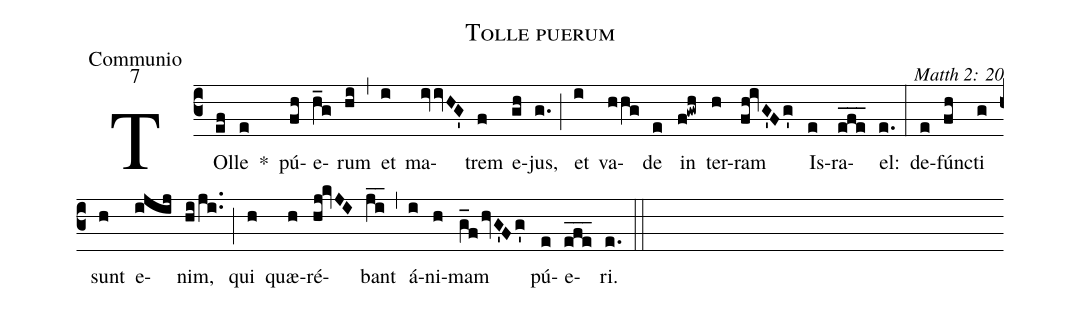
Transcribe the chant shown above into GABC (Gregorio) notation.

name: Tolle puerum;
office-part: Communio;
mode: 7;
commentary: Matth 2: 20;
%%
(c3) TOl(ef)le(e) *() pú(fh)e(h_g)rum(hi) (,) et(i) ma(ivvHG')trem(f) e(gh)jus,(g.) (;) et(i) va(hhg)de(e) in(f!gwh) ter(h)ram(fh!ivG'Fg') Is(e)ra(efe___)el:(e.) (:)
de(e)fúnc(fh)ti(g) sunt(h) e(ijij)nim,(hi/ji..) (;) qui(h) quæ(h)ré(hj!kvJI)bant(ji__) (,) á(i)ni(h)mam(g_fhvG'Fg') pú(e)e(efe___)ri.(e.) (::)
